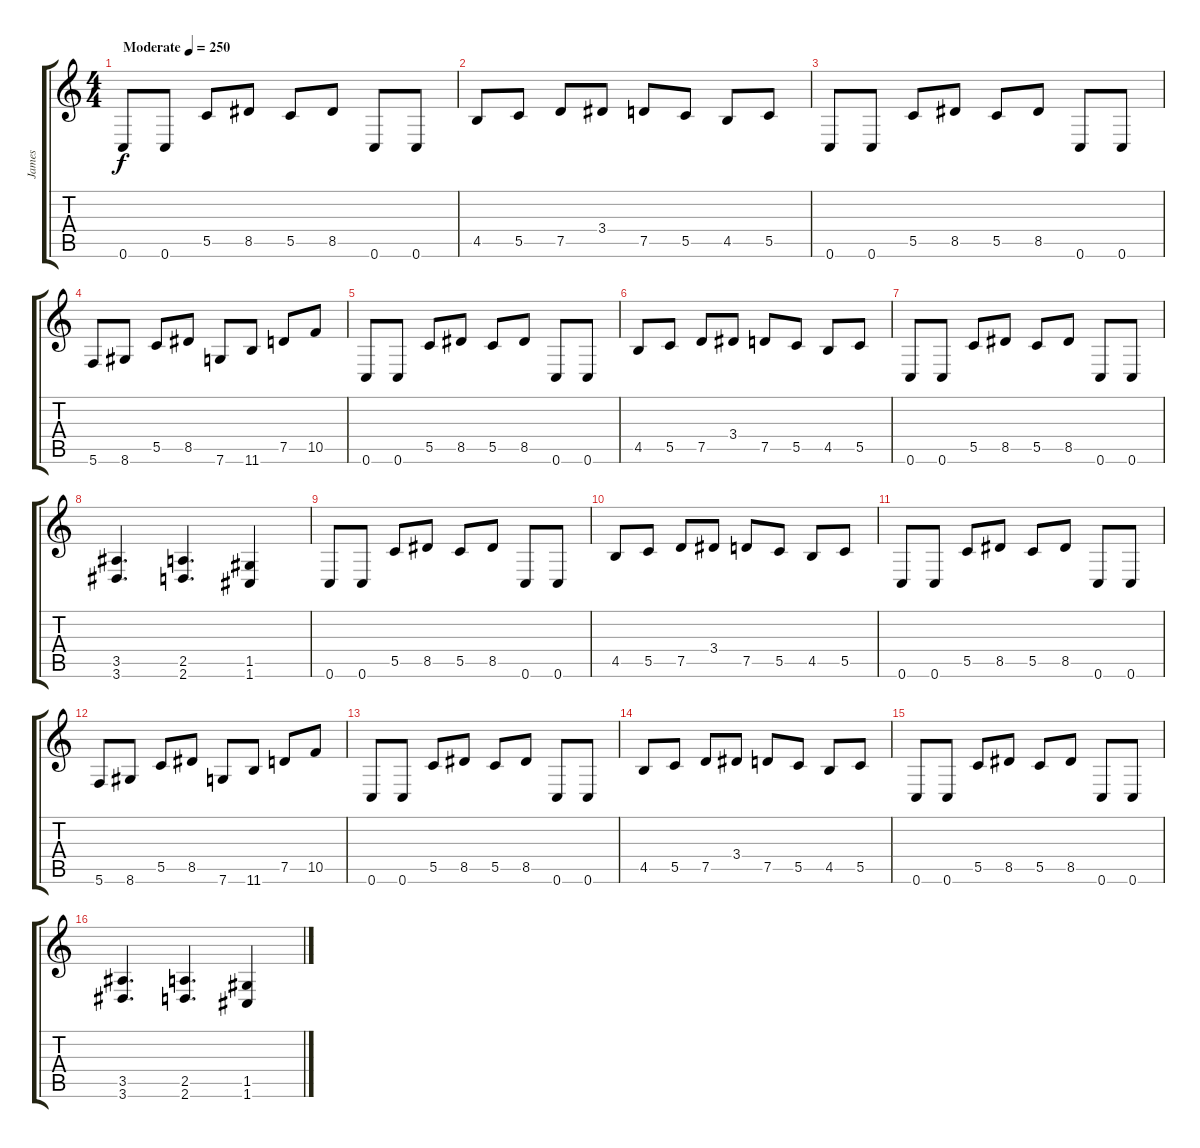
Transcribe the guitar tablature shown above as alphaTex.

\track ("James" "James") {instrument overdrivenguitar}
\staff {score tabs}
\tuning (D4 A3 F3 C3 G2 C2) {hide}
\ts (4 4)
\tempo (250 "Moderate")
\clef g2
\ks c
0.6.8{dy f instrument overdrivenguitar} 0.6.8 5.5.8 8.5.8 5.5.8 8.5.8 0.6.8 0.6.8 |
4.5.8 5.5.8 7.5.8 3.4.8 7.5.8 5.5.8 4.5.8 5.5.8 |
0.6.8 0.6.8 5.5.8 8.5.8 5.5.8 8.5.8 0.6.8 0.6.8 |
5.6.8 8.6.8 5.5.8 8.5.8 7.6.8 11.6.8 7.5.8 10.5.8 |
0.6.8 0.6.8 5.5.8 8.5.8 5.5.8 8.5.8 0.6.8 0.6.8 |
4.5.8 5.5.8 7.5.8 3.4.8 7.5.8 5.5.8 4.5.8 5.5.8 |
0.6.8 0.6.8 5.5.8 8.5.8 5.5.8 8.5.8 0.6.8 0.6.8 |
(3.5 3.6).4{d} (2.5 2.6).4{d} (1.5 1.6).4 |
0.6.8 0.6.8 5.5.8 8.5.8 5.5.8 8.5.8 0.6.8 0.6.8 |
4.5.8 5.5.8 7.5.8 3.4.8 7.5.8 5.5.8 4.5.8 5.5.8 |
0.6.8 0.6.8 5.5.8 8.5.8 5.5.8 8.5.8 0.6.8 0.6.8 |
5.6.8 8.6.8 5.5.8 8.5.8 7.6.8 11.6.8 7.5.8 10.5.8 |
0.6.8 0.6.8 5.5.8 8.5.8 5.5.8 8.5.8 0.6.8 0.6.8 |
4.5.8 5.5.8 7.5.8 3.4.8 7.5.8 5.5.8 4.5.8 5.5.8 |
0.6.8 0.6.8 5.5.8 8.5.8 5.5.8 8.5.8 0.6.8 0.6.8 |
(3.5 3.6).4{d} (2.5 2.6).4{d} (1.5 1.6).4
